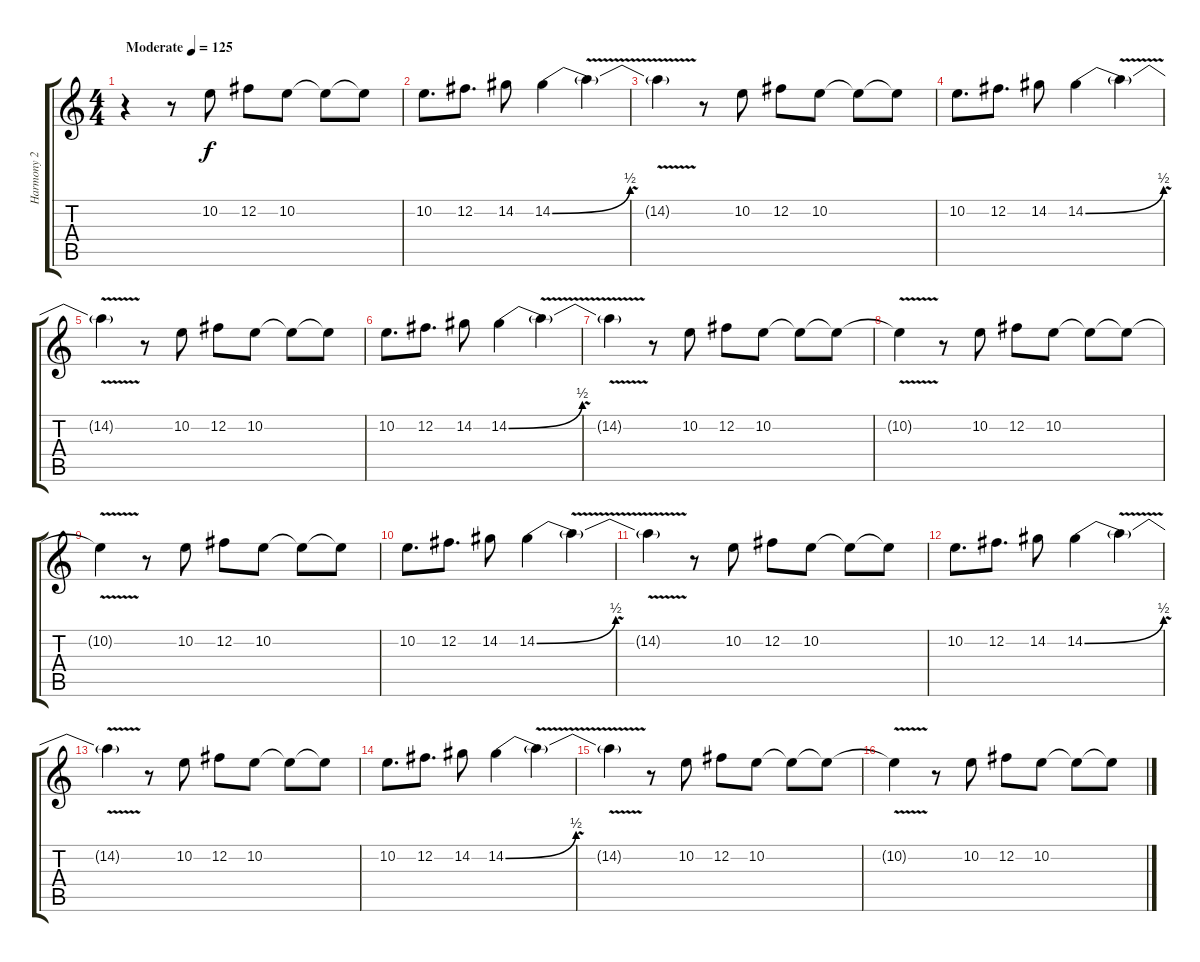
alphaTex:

\track ("Harmony 2" "Harmony 2") {instrument distortionguitar}
\staff {score tabs}
\tuning (B3 Gb3 D3 A2 E2 B1) {hide}
\ts (4 4)
\tempo (125 "Moderate")
\clef g2
\ks c
r.4{dy f instrument distortionguitar} r.8 10.2.8 12.2.8 10.2.8 10.2{t}.8 10.2{t}.8 |
10.2.8{d} 12.2.8{d} 14.2.8 14.2{be (bend 0 0 60 2)}.4 14.2{v t}.4 |
14.2{t}.4 r.8 10.2.8 12.2.8 10.2.8 10.2{t}.8 10.2{t}.8 |
10.2.8{d} 12.2.8{d} 14.2.8 14.2{be (bend 0 0 60 2)}.4 14.2{v t}.4 |
14.2{t}.4 r.8 10.2.8 12.2.8 10.2.8 10.2{t}.8 10.2{t}.8 |
10.2.8{d} 12.2.8{d} 14.2.8 14.2{be (bend 0 0 60 2)}.4 14.2{v t}.4 |
14.2{t}.4 r.8 10.2.8 12.2.8 10.2.8 10.2{t}.8 10.2{t}.8 |
10.2{v t}.4 r.8 10.2.8 12.2.8 10.2.8 10.2{t}.8 10.2{t}.8 |
10.2{v t}.4 r.8 10.2.8 12.2.8 10.2.8 10.2{t}.8 10.2{t}.8 |
10.2.8{d} 12.2.8{d} 14.2.8 14.2{be (bend 0 0 60 2)}.4 14.2{v t}.4 |
14.2{t}.4 r.8 10.2.8 12.2.8 10.2.8 10.2{t}.8 10.2{t}.8 |
10.2.8{d} 12.2.8{d} 14.2.8 14.2{be (bend 0 0 60 2)}.4 14.2{v t}.4 |
14.2{t}.4 r.8 10.2.8 12.2.8 10.2.8 10.2{t}.8 10.2{t}.8 |
10.2.8{d} 12.2.8{d} 14.2.8 14.2{be (bend 0 0 60 2)}.4 14.2{v t}.4 |
14.2{t}.4 r.8 10.2.8 12.2.8 10.2.8 10.2{t}.8 10.2{t}.8 |
10.2{v t}.4 r.8 10.2.8 12.2.8 10.2.8 10.2{t}.8 10.2{t}.8
